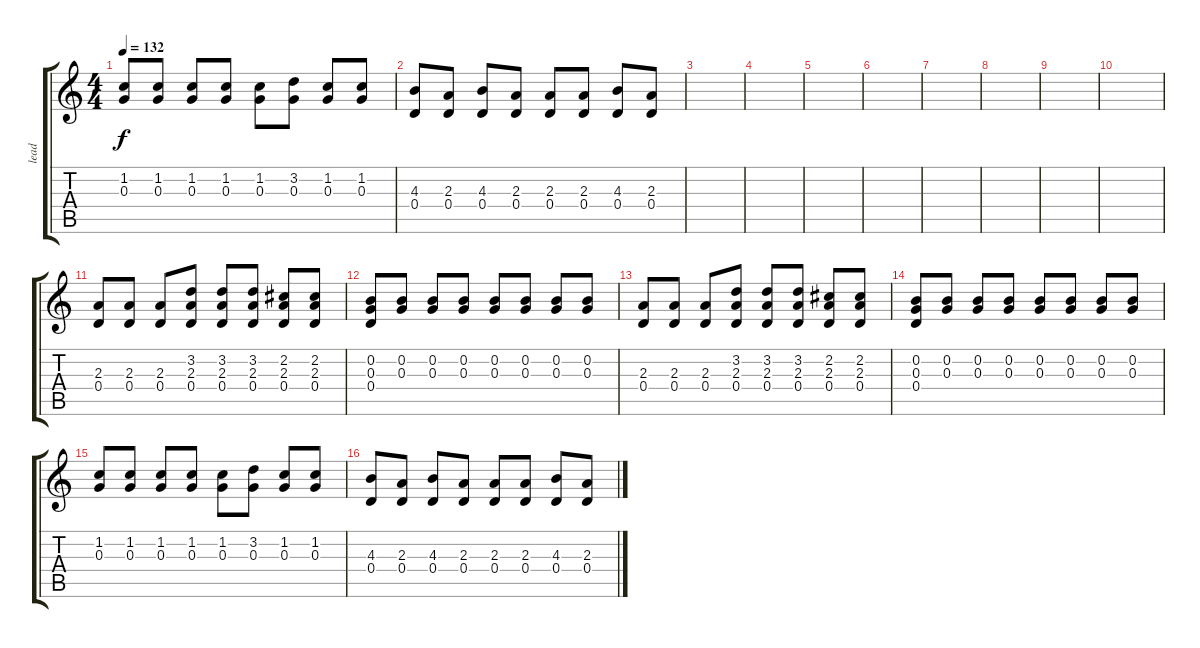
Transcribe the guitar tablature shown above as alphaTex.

\track ("lead" "lead") {instrument electricguitarclean}
\staff {score tabs}
\tuning (E4 B3 G3 D3 A2 E2) {hide}
\ts (4 4)
\tempo 132
\clef g2
\ks c
(1.2 0.3).8{dy f} (1.2 0.3).8 (1.2 0.3).8 (1.2 0.3).8 (1.2 0.3).8 (3.2 0.3).8 (1.2 0.3).8 (1.2 0.3).8 |
(4.3 0.4).8 (2.3 0.4).8 (4.3 0.4).8 (2.3 0.4).8 (2.3 0.4).8 (2.3 0.4).8 (4.3 0.4).8 (2.3 0.4).8 |
|
|
|
|
|
|
|
|
(2.3 0.4).8 (2.3 0.4).8 (2.3 0.4).8 (3.2 2.3 0.4).8 (3.2 2.3 0.4).8 (3.2 2.3 0.4).8 (2.2 2.3 0.4).8 (2.2 2.3 0.4).8 |
(0.2 0.3 0.4).8 (0.2 0.3).8 (0.2 0.3).8 (0.2 0.3).8 (0.2 0.3).8 (0.2 0.3).8 (0.2 0.3).8 (0.2 0.3).8 |
(2.3 0.4).8 (2.3 0.4).8 (2.3 0.4).8 (3.2 2.3 0.4).8 (3.2 2.3 0.4).8 (3.2 2.3 0.4).8 (2.2 2.3 0.4).8 (2.2 2.3 0.4).8 |
(0.2 0.3 0.4).8 (0.2 0.3).8 (0.2 0.3).8 (0.2 0.3).8 (0.2 0.3).8 (0.2 0.3).8 (0.2 0.3).8 (0.2 0.3).8 |
(1.2 0.3).8 (1.2 0.3).8 (1.2 0.3).8 (1.2 0.3).8 (1.2 0.3).8 (3.2 0.3).8 (1.2 0.3).8 (1.2 0.3).8 |
(4.3 0.4).8 (2.3 0.4).8 (4.3 0.4).8 (2.3 0.4).8 (2.3 0.4).8 (2.3 0.4).8 (4.3 0.4).8 (2.3 0.4).8
